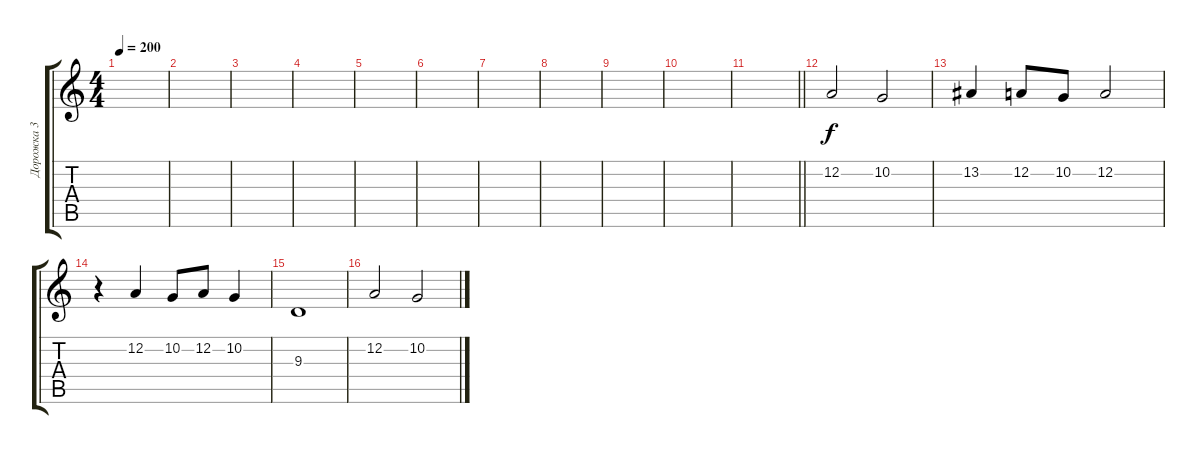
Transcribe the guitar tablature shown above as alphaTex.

\track ("Дорожка 3" "Дорожка 3") {instrument accordion}
\staff {score tabs}
\tuning (D4 A3 F3 C3 G2 D2) {hide}
\ts (4 4)
\tempo 200
\clef g2
\ks c
|
|
|
|
|
|
|
|
|
|
\barLineRight lightlight
|
12.2.2 10.2.2 |
13.2.4 12.2.8 10.2.8 12.2.2 |
r.4 12.2.4 10.2.8 12.2.8 10.2.4 |
9.3.1 |
12.2.2 10.2.2
